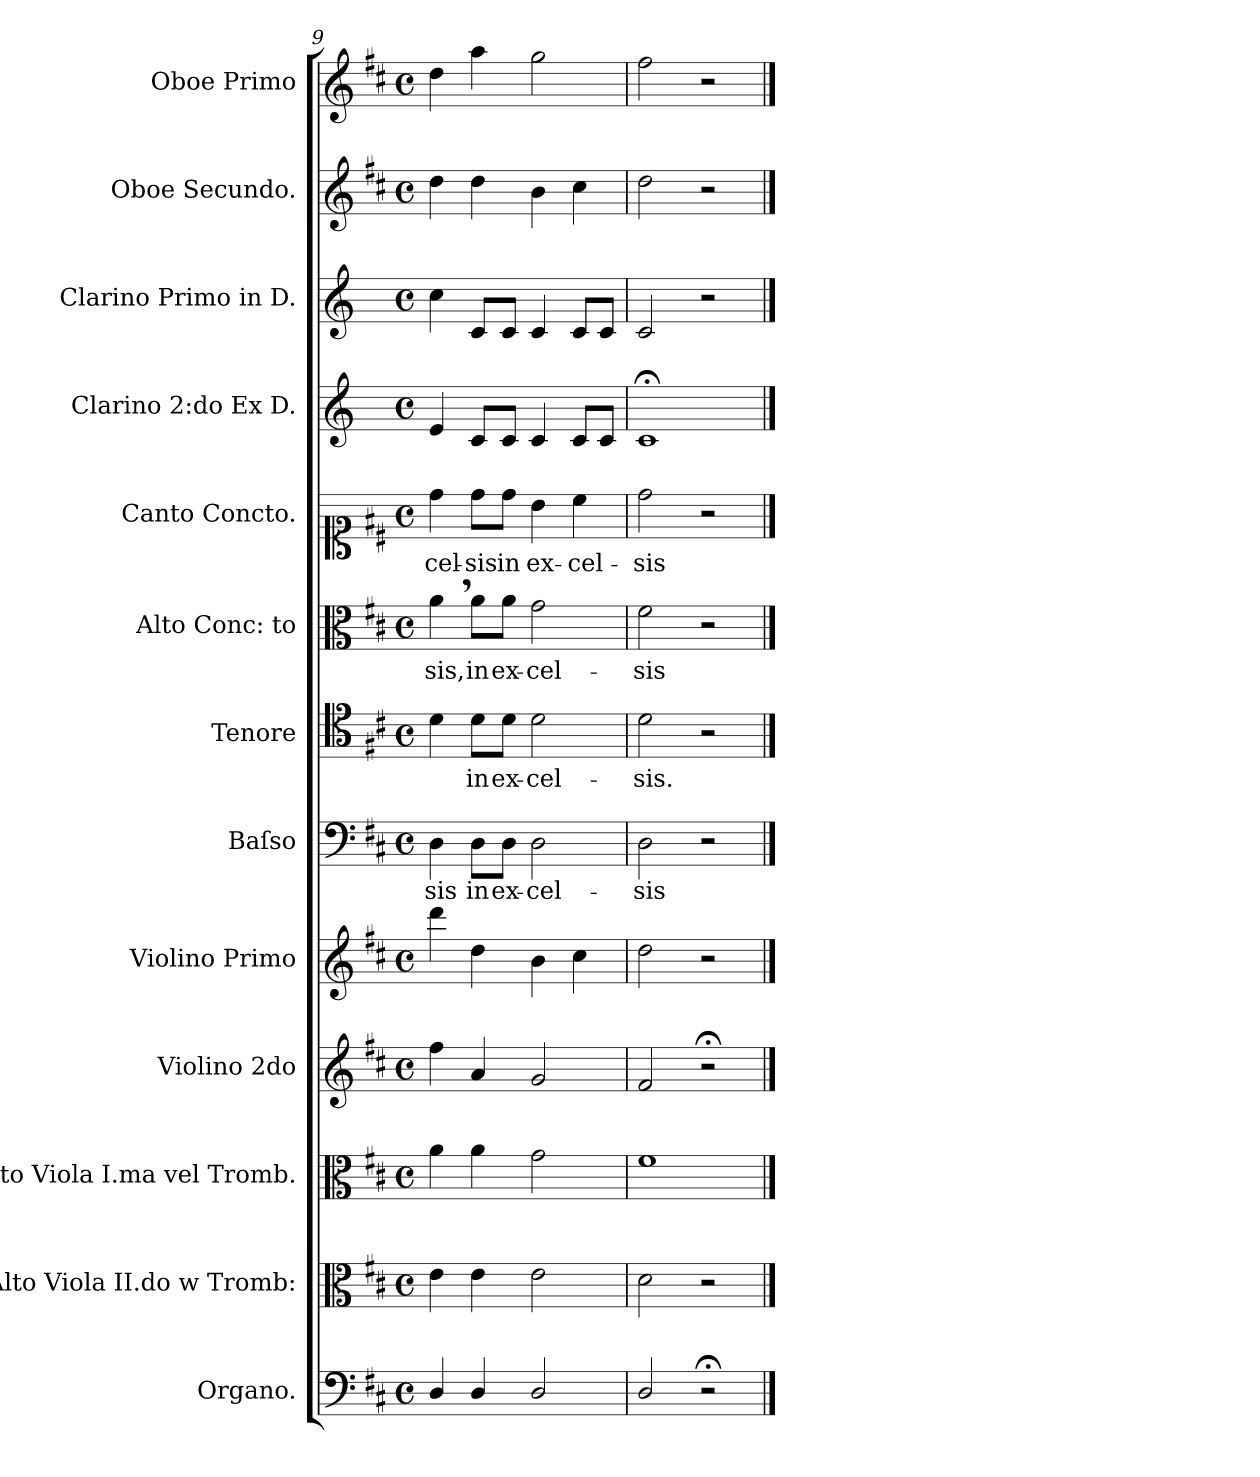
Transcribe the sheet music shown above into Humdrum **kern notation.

**kern	**kern	**kern	**kern	**kern	**kern	**text	**kern	**text	**kern	**text	**kern	**text	**kern	**kern	**kern	**kern
*part13	*part12	*part11	*part10	*part9	*part8	*part8	*part7	*part7	*part6	*part6	*part5	*part5	*part4	*part3	*part2	*part1
*staff13	*staff12	*staff11	*staff10	*staff9	*staff8	*staff8	*staff7	*staff7	*staff6	*staff6	*staff5	*staff5	*staff4	*staff3	*staff2	*staff1
*I"Organo.	*I"Alto Viola II.do w Tromb:	*I"Alto Viola I.ma vel Tromb.	*I"Violino 2do	*I"Violino Primo	*I"Baſso	*	*I"Tenore	*	*I"Alto Conc: to	*	*I"Canto Concto.	*	*I"Clarino 2:do Ex D.	*I"Clarino Primo in D.	*I"Oboe Secundo.	*I"Oboe Primo
*I'org	*I'vla 2	*I'vla 1	*I'vl 2	*I'vl 1	*I'B	*	*I'T	*	*I'A	*	*	*	*I'clno 2	*I'clno 1	*I'ob 2	*I'ob 1
*clefF4	*clefC3	*clefC3	*clefG2	*clefG2	*clefF4	*	*clefC4	*	*clefC3	*	*clefC1	*	*clefG2	*clefG2	*clefG2	*clefG2
*	*	*	*	*	*	*	*	*	*	*	*	*	*ITrd-1c-2	*ITrd-1c-2	*	*
*k[f#c#]	*k[f#c#]	*k[f#c#]	*k[f#c#]	*k[f#c#]	*k[f#c#]	*	*k[f#c#]	*	*k[f#c#]	*	*k[f#c#]	*	*k[f#c#]	*k[f#c#]	*k[f#c#]	*k[f#c#]
*M4/4	*M4/4	*M4/4	*M4/4	*M4/4	*M4/4	*	*M4/4	*	*M4/4	*	*M4/4	*	*M4/4	*M4/4	*M4/4	*M4/4
*met(c)	*met(c)	*met(c)	*met(c)	*met(c)	*met(c)	*	*met(c)	*	*met(c)	*	*met(c)	*	*met(c)	*met(c)	*met(c)	*met(c)
=9	=9	=9	=9	=9	=9	=9	=9	=9	=9	=9	=9	=9	=9	=9	=9	=9
!	!	!	!	!	!	!	!	!	!	!	!	!LO:LY:i	!	!	!	!
4D/	4e\	4a\	4ff#\	4ddd\	4D\	-sis	4d\	.	4a,\	-sis,	4dd\	-cel-	4f#/	4dd\	4dd\	4dd\
!	!	!	!	!	!	!	!	!	!	!	!	!LO:LY:i	!	!	!	!
4D/	4e\	4a\	4a/	4dd\	8D\L	in	8d\L	in	8a\L	in	8dd\L	-sis	8d/L	8d/L	4dd\	4aa\
!	!	!	!	!	!	!	!	!	!	!	!	!LO:LY:i	!	!	!	!
.	.	.	.	.	8D\J	ex-	8d\J	ex-	8a\J	ex-	8dd\J	in	8d/J	8d/J	.	.
!	!	!	!	!	!	!	!	!	!	!	!	!LO:LY:i	!	!	!	!
2D/	2e\	2g\	2g/	4b\	2D\	-cel-	2d\	-cel-	2g\	-cel-	4b\	ex-	4d/	4d/	4b\	2gg\
!	!	!	!	!	!	!	!	!	!	!	!	!LO:LY:i	!	!	!	!
.	.	.	.	4cc#\	.	.	.	.	.	.	4cc#\	-cel-	8d/L	8d/L	4cc#\	.
.	.	.	.	.	.	.	.	.	.	.	.	.	8d/J	8d/J	.	.
=10	=10	=10	=10	=10	=10	=10	=10	=10	=10	=10	=10	=10	=10	=10	=10	=10
!	!	!	!	!	!	!	!	!	!	!	!	!LO:LY:i	!	!	!	!
2D/	2d\	1f#	2f#/	2dd\	2D\	-sis	2d\	-sis.	2f#\	-sis	2dd\	-sis	1d;<	2d/	2dd\	2ff#\
2r;<	2r	.	2r;<	2r	2r	.	2r	.	2r	.	2r	.	.	2r	2r	2r
==	==	==	==	==	==	==	==	==	==	==	==	==	==	==	==	==
*-	*-	*-	*-	*-	*-	*-	*-	*-	*-	*-	*-	*-	*-	*-	*-	*-
